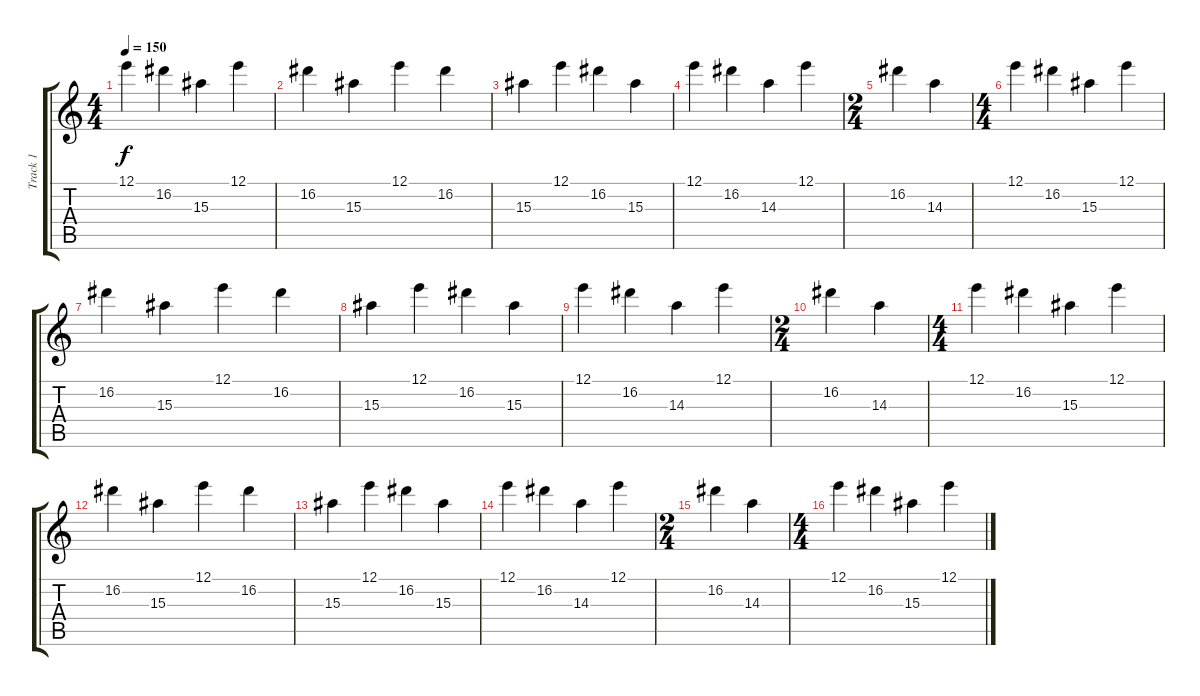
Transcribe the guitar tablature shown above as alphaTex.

\track ("Track 1" "Track 1") {instrument distortionguitar}
\staff {score tabs}
\tuning (E4 B3 G3 D3 A2 E2) {hide}
\ts (4 4)
\tempo 150
\clef g2
\ks c
12.1.4{dy f instrument distortionguitar} 16.2.4 15.3.4 12.1.4 |
16.2.4 15.3.4 12.1.4 16.2.4 |
15.3.4 12.1.4 16.2.4 15.3.4 |
12.1.4 16.2.4 14.3.4 12.1.4 |
\ts (2 4)
16.2.4 14.3.4 |
\ts (4 4)
12.1.4 16.2.4 15.3.4 12.1.4 |
16.2.4 15.3.4 12.1.4 16.2.4 |
15.3.4 12.1.4 16.2.4 15.3.4 |
12.1.4 16.2.4 14.3.4 12.1.4 |
\ts (2 4)
16.2.4 14.3.4 |
\ts (4 4)
12.1.4 16.2.4 15.3.4 12.1.4 |
16.2.4 15.3.4 12.1.4 16.2.4 |
15.3.4 12.1.4 16.2.4 15.3.4 |
12.1.4 16.2.4 14.3.4 12.1.4 |
\ts (2 4)
16.2.4 14.3.4 |
\ts (4 4)
12.1.4 16.2.4 15.3.4 12.1.4
